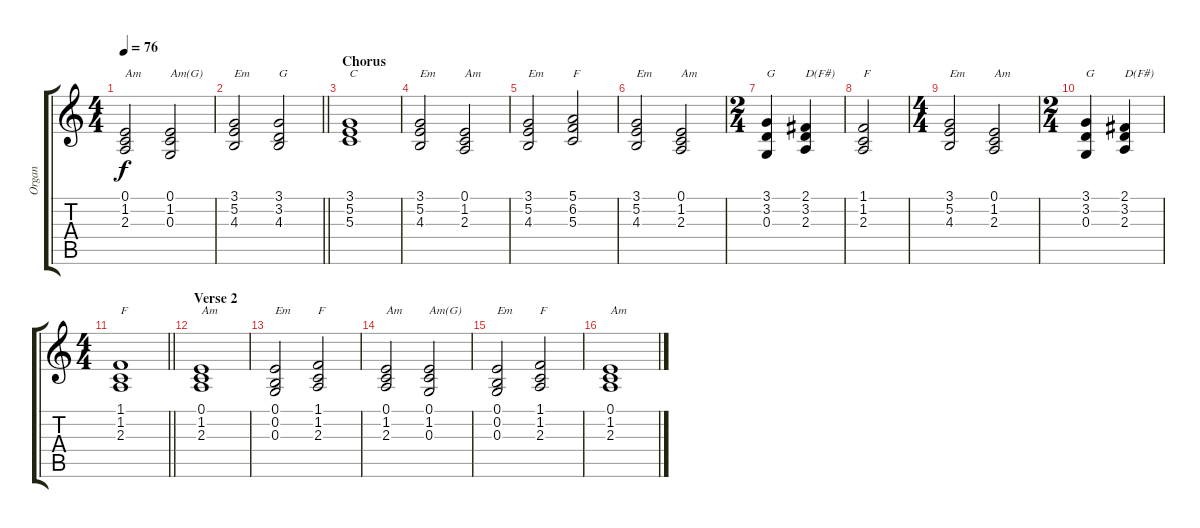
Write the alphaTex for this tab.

\track ("Organ" "Organ") {instrument percussiveorgan}
\staff {score tabs}
\tuning (E4 B3 G3 D3 A2 E2) {hide}
\ts (4 4)
\tempo 76
\clef g2
\ks c
(0.1 1.2 2.3).2{txt "Am" dy f} (0.1 1.2 0.3).2{txt "Am(G)"} |
\barLineRight lightlight
(3.1 5.2 4.3).2{txt "Em"} (3.1 3.2 4.3).2{txt "G"} |
\section ("" "Chorus")
(3.1 5.2 5.3).1{txt "C"} |
(3.1 5.2 4.3).2{txt "Em"} (0.1 1.2 2.3).2{txt "Am"} |
(3.1 5.2 4.3).2{txt "Em"} (5.1 6.2 5.3).2{txt "F"} |
(3.1 5.2 4.3).2{txt "Em"} (0.1 1.2 2.3).2{txt "Am"} |
\ts (2 4)
(3.1 3.2 0.3).4{txt "G"} (2.1 3.2 2.3).4{txt "D(F#)"} |
(1.1 1.2 2.3).2{txt "F"} |
\ts (4 4)
(3.1 5.2 4.3).2{txt "Em"} (0.1 1.2 2.3).2{txt "Am"} |
\ts (2 4)
(3.1 3.2 0.3).4{txt "G"} (2.1 3.2 2.3).4{txt "D(F#)"} |
\ts (4 4)
\barLineRight lightlight
(1.1 1.2 2.3).1{txt "F"} |
\section ("" "Verse 2")
(0.1 1.2 2.3).1{txt "Am"} |
(0.1 0.2 0.3).2{txt "Em"} (1.1 1.2 2.3).2{txt "F"} |
(0.1 1.2 2.3).2{txt "Am"} (0.1 1.2 0.3).2{txt "Am(G)"} |
(0.1 0.2 0.3).2{txt "Em"} (1.1 1.2 2.3).2{txt "F"} |
(0.1 1.2 2.3).1{txt "Am"}
